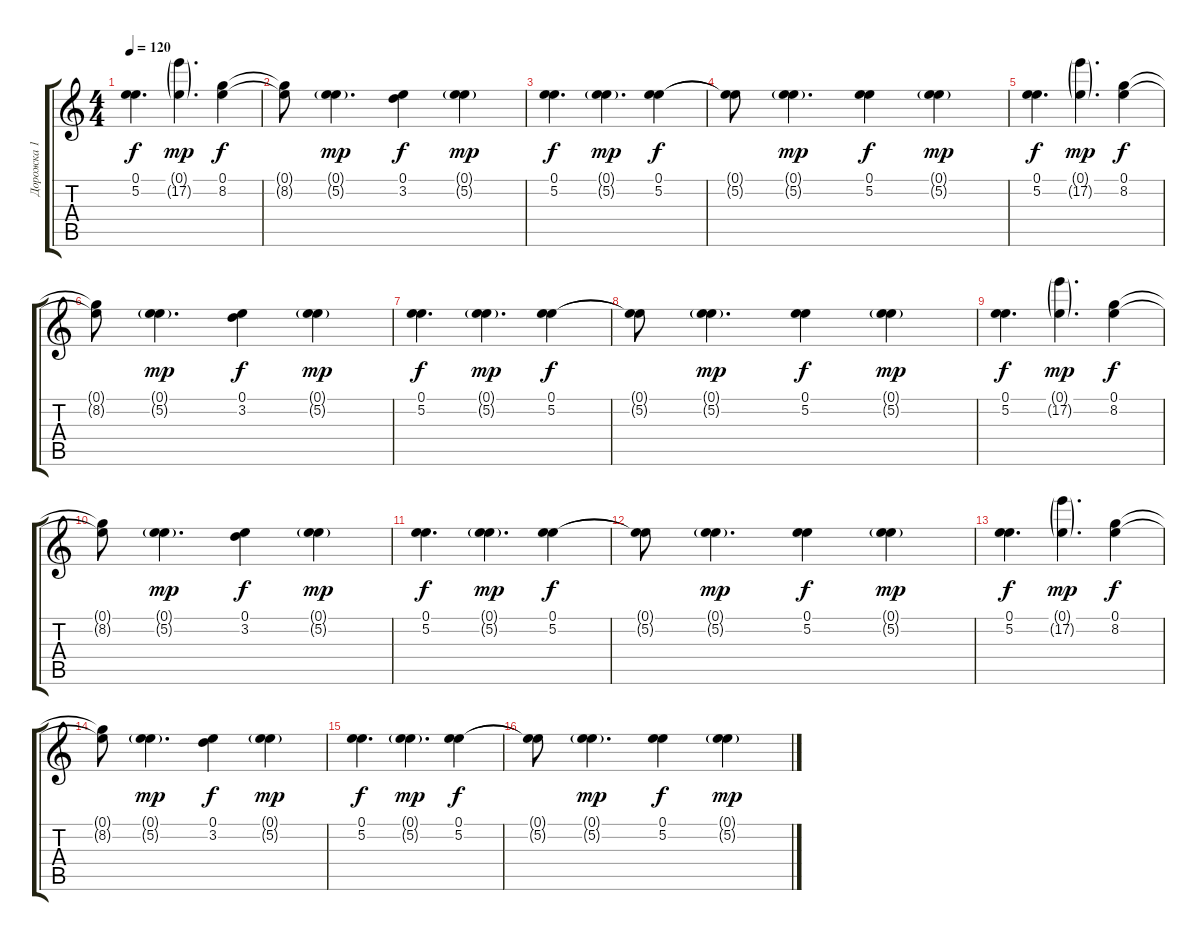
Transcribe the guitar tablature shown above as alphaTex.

\track ("Дорожка 1" "Дорожка 1") {instrument acousticguitarnylon}
\staff {score tabs}
\tuning (E4 B3 G3 D3 A2 E2) {hide}
\ts (4 4)
\tempo 120
\clef g2
\ks c
(0.1 5.2).4{d dy f} (0.1{g} 17.2{g}).4{d dy mp} (0.1 8.2).4{dy f} |
(0.1{t} 8.2{t}).8 (0.1{g} 5.2{g}).4{d dy mp} (0.1 3.2).4{dy f} (0.1{g} 5.2{g}).4{dy mp} |
(0.1 5.2).4{d dy f} (0.1{g} 5.2{g}).4{d dy mp} (0.1 5.2).4{dy f} |
(0.1{t} 5.2{t}).8 (0.1{g} 5.2{g}).4{d dy mp} (0.1 5.2).4{dy f} (0.1{g} 5.2{g}).4{dy mp} |
(0.1 5.2).4{d dy f} (0.1{g} 17.2{g}).4{d dy mp} (0.1 8.2).4{dy f} |
(0.1{t} 8.2{t}).8 (0.1{g} 5.2{g}).4{d dy mp} (0.1 3.2).4{dy f} (0.1{g} 5.2{g}).4{dy mp} |
(0.1 5.2).4{d dy f} (0.1{g} 5.2{g}).4{d dy mp} (0.1 5.2).4{dy f} |
(0.1{t} 5.2{t}).8 (0.1{g} 5.2{g}).4{d dy mp} (0.1 5.2).4{dy f} (0.1{g} 5.2{g}).4{dy mp} |
(0.1 5.2).4{d dy f} (0.1{g} 17.2{g}).4{d dy mp} (0.1 8.2).4{dy f} |
(0.1{t} 8.2{t}).8 (0.1{g} 5.2{g}).4{d dy mp} (0.1 3.2).4{dy f} (0.1{g} 5.2{g}).4{dy mp} |
(0.1 5.2).4{d dy f} (0.1{g} 5.2{g}).4{d dy mp} (0.1 5.2).4{dy f} |
(0.1{t} 5.2{t}).8 (0.1{g} 5.2{g}).4{d dy mp} (0.1 5.2).4{dy f} (0.1{g} 5.2{g}).4{dy mp} |
(0.1 5.2).4{d dy f} (0.1{g} 17.2{g}).4{d dy mp} (0.1 8.2).4{dy f} |
(0.1{t} 8.2{t}).8 (0.1{g} 5.2{g}).4{d dy mp} (0.1 3.2).4{dy f} (0.1{g} 5.2{g}).4{dy mp} |
(0.1 5.2).4{d dy f} (0.1{g} 5.2{g}).4{d dy mp} (0.1 5.2).4{dy f} |
(0.1{t} 5.2{t}).8 (0.1{g} 5.2{g}).4{d dy mp} (0.1 5.2).4{dy f} (0.1{g} 5.2{g}).4{dy mp}
